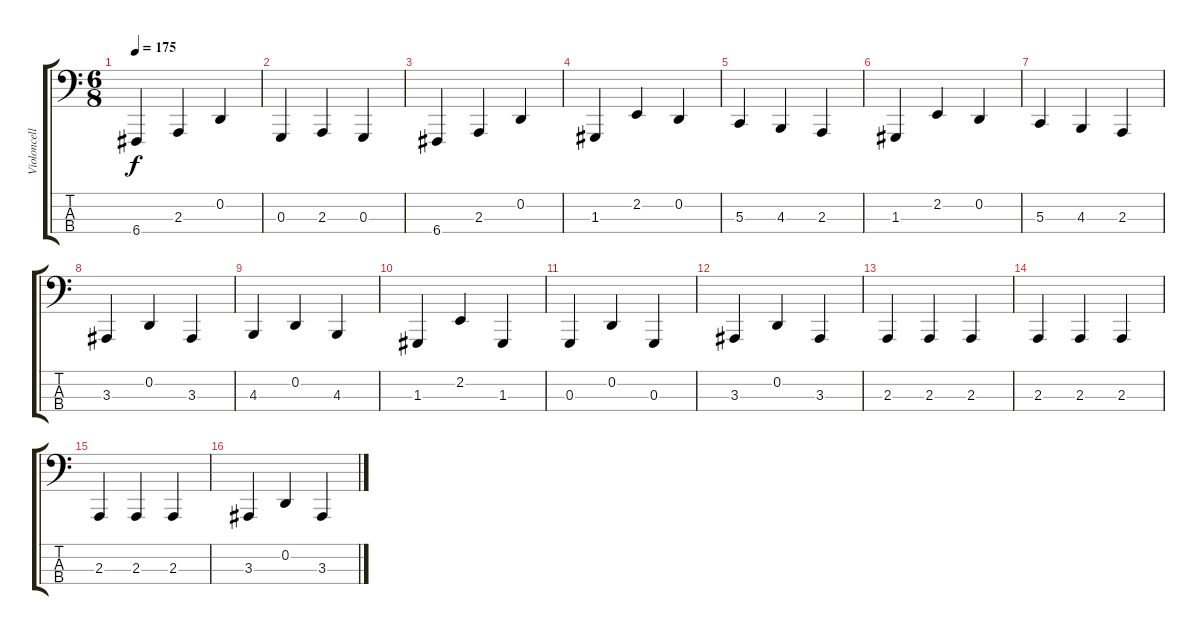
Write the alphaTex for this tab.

\track ("Violoncello" "Violoncell") {instrument cello}
\staff {score tabs}
\tuning (A2 D2 G1 C1) {hide}
\ts (6 8)
\tempo 175
\clef f4
\ks c
6.4.4{dy f} 2.3.4 0.2.4 |
0.3.4 2.3.4 0.3.4 |
6.4.4 2.3.4 0.2.4 |
1.3.4 2.2.4 0.2.4 |
5.3.4 4.3.4 2.3.4 |
1.3.4 2.2.4 0.2.4 |
5.3.4 4.3.4 2.3.4 |
3.3.4 0.2.4 3.3.4 |
4.3.4 0.2.4 4.3.4 |
1.3.4 2.2.4 1.3.4 |
0.3.4 0.2.4 0.3.4 |
3.3.4 0.2.4 3.3.4 |
2.3.4 2.3.4 2.3.4 |
2.3.4 2.3.4 2.3.4 |
2.3.4 2.3.4 2.3.4 |
3.3.4 0.2.4 3.3.4
